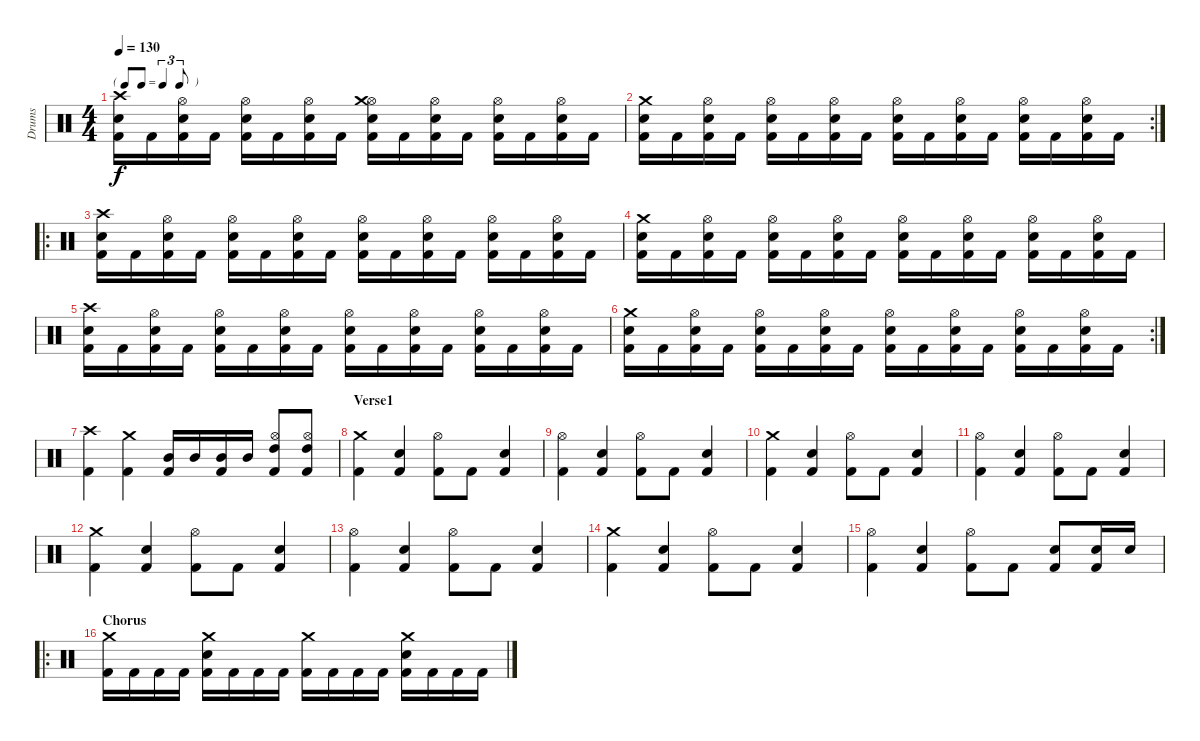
\track ("Drums" "Drums") {instrument percussion}
\staff {score}
\articulation defaults
\ts (4 4)
\tf triplet8th
\tempo 130
\clef neutral
\ks c
("Kick (hit) 2" "Electric Snare (hit)" "Crash high (hit)").16{dy f} "Kick (hit) 2".16 ("Kick (hit) 2" "Electric Snare (hit)" "Hi-Hat (open)").16 "Kick (hit) 2".16 ("Kick (hit) 2" "Electric Snare (hit)" "Hi-Hat (open)").16 "Kick (hit) 2".16 ("Kick (hit) 2" "Electric Snare (hit)" "Hi-Hat (open)").16 "Kick (hit) 2".16 ("Kick (hit) 2" "Electric Snare (hit)" "Hi-Hat (open)" "Crash medium (hit)").16 "Kick (hit) 2".16 ("Kick (hit) 2" "Electric Snare (hit)" "Hi-Hat (open)").16 "Kick (hit) 2".16 ("Kick (hit) 2" "Electric Snare (hit)" "Hi-Hat (open)").16 "Kick (hit) 2".16 ("Kick (hit) 2" "Electric Snare (hit)" "Hi-Hat (open)").16 "Kick (hit) 2".16 |
\rc 2
("Kick (hit) 2" "Electric Snare (hit)" "Crash medium (hit)").16 "Kick (hit) 2".16 ("Kick (hit) 2" "Electric Snare (hit)" "Hi-Hat (open)").16 "Kick (hit) 2".16 ("Kick (hit) 2" "Electric Snare (hit)" "Hi-Hat (open)").16 "Kick (hit) 2".16 ("Kick (hit) 2" "Electric Snare (hit)" "Hi-Hat (open)").16 "Kick (hit) 2".16 ("Kick (hit) 2" "Electric Snare (hit)" "Hi-Hat (open)").16 "Kick (hit) 2".16 ("Kick (hit) 2" "Electric Snare (hit)" "Hi-Hat (open)").16 "Kick (hit) 2".16 ("Kick (hit) 2" "Electric Snare (hit)" "Hi-Hat (open)").16 "Kick (hit) 2".16 ("Kick (hit) 2" "Electric Snare (hit)" "Hi-Hat (open)").16 "Kick (hit) 2".16 |
\ro
("Kick (hit) 2" "Electric Snare (hit)" "Crash high (hit)").16 "Kick (hit) 2".16 ("Kick (hit) 2" "Electric Snare (hit)" "Hi-Hat (open)").16 "Kick (hit) 2".16 ("Kick (hit) 2" "Electric Snare (hit)" "Hi-Hat (open)").16 "Kick (hit) 2".16 ("Kick (hit) 2" "Electric Snare (hit)" "Hi-Hat (open)").16 "Kick (hit) 2".16 ("Kick (hit) 2" "Electric Snare (hit)" "Hi-Hat (open)").16 "Kick (hit) 2".16 ("Kick (hit) 2" "Electric Snare (hit)" "Hi-Hat (open)").16 "Kick (hit) 2".16 ("Kick (hit) 2" "Electric Snare (hit)" "Hi-Hat (open)").16 "Kick (hit) 2".16 ("Kick (hit) 2" "Electric Snare (hit)" "Hi-Hat (open)").16 "Kick (hit) 2".16 |
("Kick (hit) 2" "Electric Snare (hit)" "Crash medium (hit)").16 "Kick (hit) 2".16 ("Kick (hit) 2" "Electric Snare (hit)" "Hi-Hat (open)").16 "Kick (hit) 2".16 ("Kick (hit) 2" "Electric Snare (hit)" "Hi-Hat (open)").16 "Kick (hit) 2".16 ("Kick (hit) 2" "Electric Snare (hit)" "Hi-Hat (open)").16 "Kick (hit) 2".16 ("Kick (hit) 2" "Electric Snare (hit)" "Hi-Hat (open)").16 "Kick (hit) 2".16 ("Kick (hit) 2" "Electric Snare (hit)" "Hi-Hat (open)").16 "Kick (hit) 2".16 ("Kick (hit) 2" "Electric Snare (hit)" "Hi-Hat (open)").16 "Kick (hit) 2".16 ("Kick (hit) 2" "Electric Snare (hit)" "Hi-Hat (open)").16 "Kick (hit) 2".16 |
("Kick (hit) 2" "Electric Snare (hit)" "Crash high (hit)").16 "Kick (hit) 2".16 ("Kick (hit) 2" "Electric Snare (hit)" "Hi-Hat (open)").16 "Kick (hit) 2".16 ("Kick (hit) 2" "Electric Snare (hit)" "Hi-Hat (open)").16 "Kick (hit) 2".16 ("Kick (hit) 2" "Electric Snare (hit)" "Hi-Hat (open)").16 "Kick (hit) 2".16 ("Kick (hit) 2" "Electric Snare (hit)" "Hi-Hat (open)").16 "Kick (hit) 2".16 ("Kick (hit) 2" "Electric Snare (hit)" "Hi-Hat (open)").16 "Kick (hit) 2".16 ("Kick (hit) 2" "Electric Snare (hit)" "Hi-Hat (open)").16 "Kick (hit) 2".16 ("Kick (hit) 2" "Electric Snare (hit)" "Hi-Hat (open)").16 "Kick (hit) 2".16 |
\rc 2
("Kick (hit) 2" "Electric Snare (hit)" "Crash medium (hit)").16 "Kick (hit) 2".16 ("Kick (hit) 2" "Electric Snare (hit)" "Hi-Hat (open)").16 "Kick (hit) 2".16 ("Kick (hit) 2" "Electric Snare (hit)" "Hi-Hat (open)").16 "Kick (hit) 2".16 ("Kick (hit) 2" "Electric Snare (hit)" "Hi-Hat (open)").16 "Kick (hit) 2".16 ("Kick (hit) 2" "Electric Snare (hit)" "Hi-Hat (open)").16 "Kick (hit) 2".16 ("Kick (hit) 2" "Electric Snare (hit)" "Hi-Hat (open)").16 "Kick (hit) 2".16 ("Kick (hit) 2" "Electric Snare (hit)" "Hi-Hat (open)").16 "Kick (hit) 2".16 ("Kick (hit) 2" "Electric Snare (hit)" "Hi-Hat (open)").16 "Kick (hit) 2".16 |
("Kick (hit) 2" "Crash high (hit)").4 ("Kick (hit) 2" "Crash medium (hit)").4 ("Kick (hit) 2" "Mid Tom (hit)").16 "Mid Tom (hit)".16 ("Kick (hit) 2" "Mid Tom (hit)").16 "Mid Tom (hit)".16 ("Kick (hit) 2" "High Tom (hit)" "Hi-Hat (open)").8 ("Kick (hit) 2" "High Tom (hit)" "Hi-Hat (open)").8 |
\section ("" "Verse1")
("Kick (hit) 2" "Crash medium (hit)").4 ("Kick (hit) 2" "Electric Snare (hit)").4 ("Kick (hit) 2" "Hi-Hat (open)").8 "Kick (hit) 2".8 ("Kick (hit) 2" "Electric Snare (hit)").4 |
("Kick (hit) 2" "Hi-Hat (open)").4 ("Kick (hit) 2" "Electric Snare (hit)").4 ("Kick (hit) 2" "Hi-Hat (open)").8 "Kick (hit) 2".8 ("Kick (hit) 2" "Electric Snare (hit)").4 |
("Kick (hit) 2" "Crash medium (hit)").4 ("Kick (hit) 2" "Electric Snare (hit)").4 ("Kick (hit) 2" "Hi-Hat (open)").8 "Kick (hit) 2".8 ("Kick (hit) 2" "Electric Snare (hit)").4 |
("Kick (hit) 2" "Hi-Hat (open)").4 ("Kick (hit) 2" "Electric Snare (hit)").4 ("Kick (hit) 2" "Hi-Hat (open)").8 "Kick (hit) 2".8 ("Kick (hit) 2" "Electric Snare (hit)").4 |
("Kick (hit) 2" "Crash medium (hit)").4 ("Kick (hit) 2" "Electric Snare (hit)").4 ("Kick (hit) 2" "Hi-Hat (open)").8 "Kick (hit) 2".8 ("Kick (hit) 2" "Electric Snare (hit)").4 |
("Kick (hit) 2" "Hi-Hat (open)").4 ("Kick (hit) 2" "Electric Snare (hit)").4 ("Kick (hit) 2" "Hi-Hat (open)").8 "Kick (hit) 2".8 ("Kick (hit) 2" "Electric Snare (hit)").4 |
("Kick (hit) 2" "Crash medium (hit)").4 ("Kick (hit) 2" "Electric Snare (hit)").4 ("Kick (hit) 2" "Hi-Hat (open)").8 "Kick (hit) 2".8 ("Kick (hit) 2" "Electric Snare (hit)").4 |
("Kick (hit) 2" "Hi-Hat (open)").4 ("Kick (hit) 2" "Electric Snare (hit)").4 ("Kick (hit) 2" "Hi-Hat (open)").8 "Kick (hit) 2".8 ("Kick (hit) 2" "Electric Snare (hit)").8 ("Kick (hit) 2" "Electric Snare (hit)").16 "Electric Snare (hit)".16 |
\ro
\section ("" "Chorus")
("Kick (hit) 2" "Crash medium (hit)").16 "Kick (hit) 2".16 "Kick (hit) 2".16 "Kick (hit) 2".16 ("Kick (hit) 2" "Electric Snare (hit)" "Crash medium (hit)").16 "Kick (hit) 2".16 "Kick (hit) 2".16 "Kick (hit) 2".16 ("Kick (hit) 2" "Crash medium (hit)").16 "Kick (hit) 2".16 "Kick (hit) 2".16 "Kick (hit) 2".16 ("Kick (hit) 2" "Electric Snare (hit)" "Crash medium (hit)").16 "Kick (hit) 2".16 "Kick (hit) 2".16 "Kick (hit) 2".16
